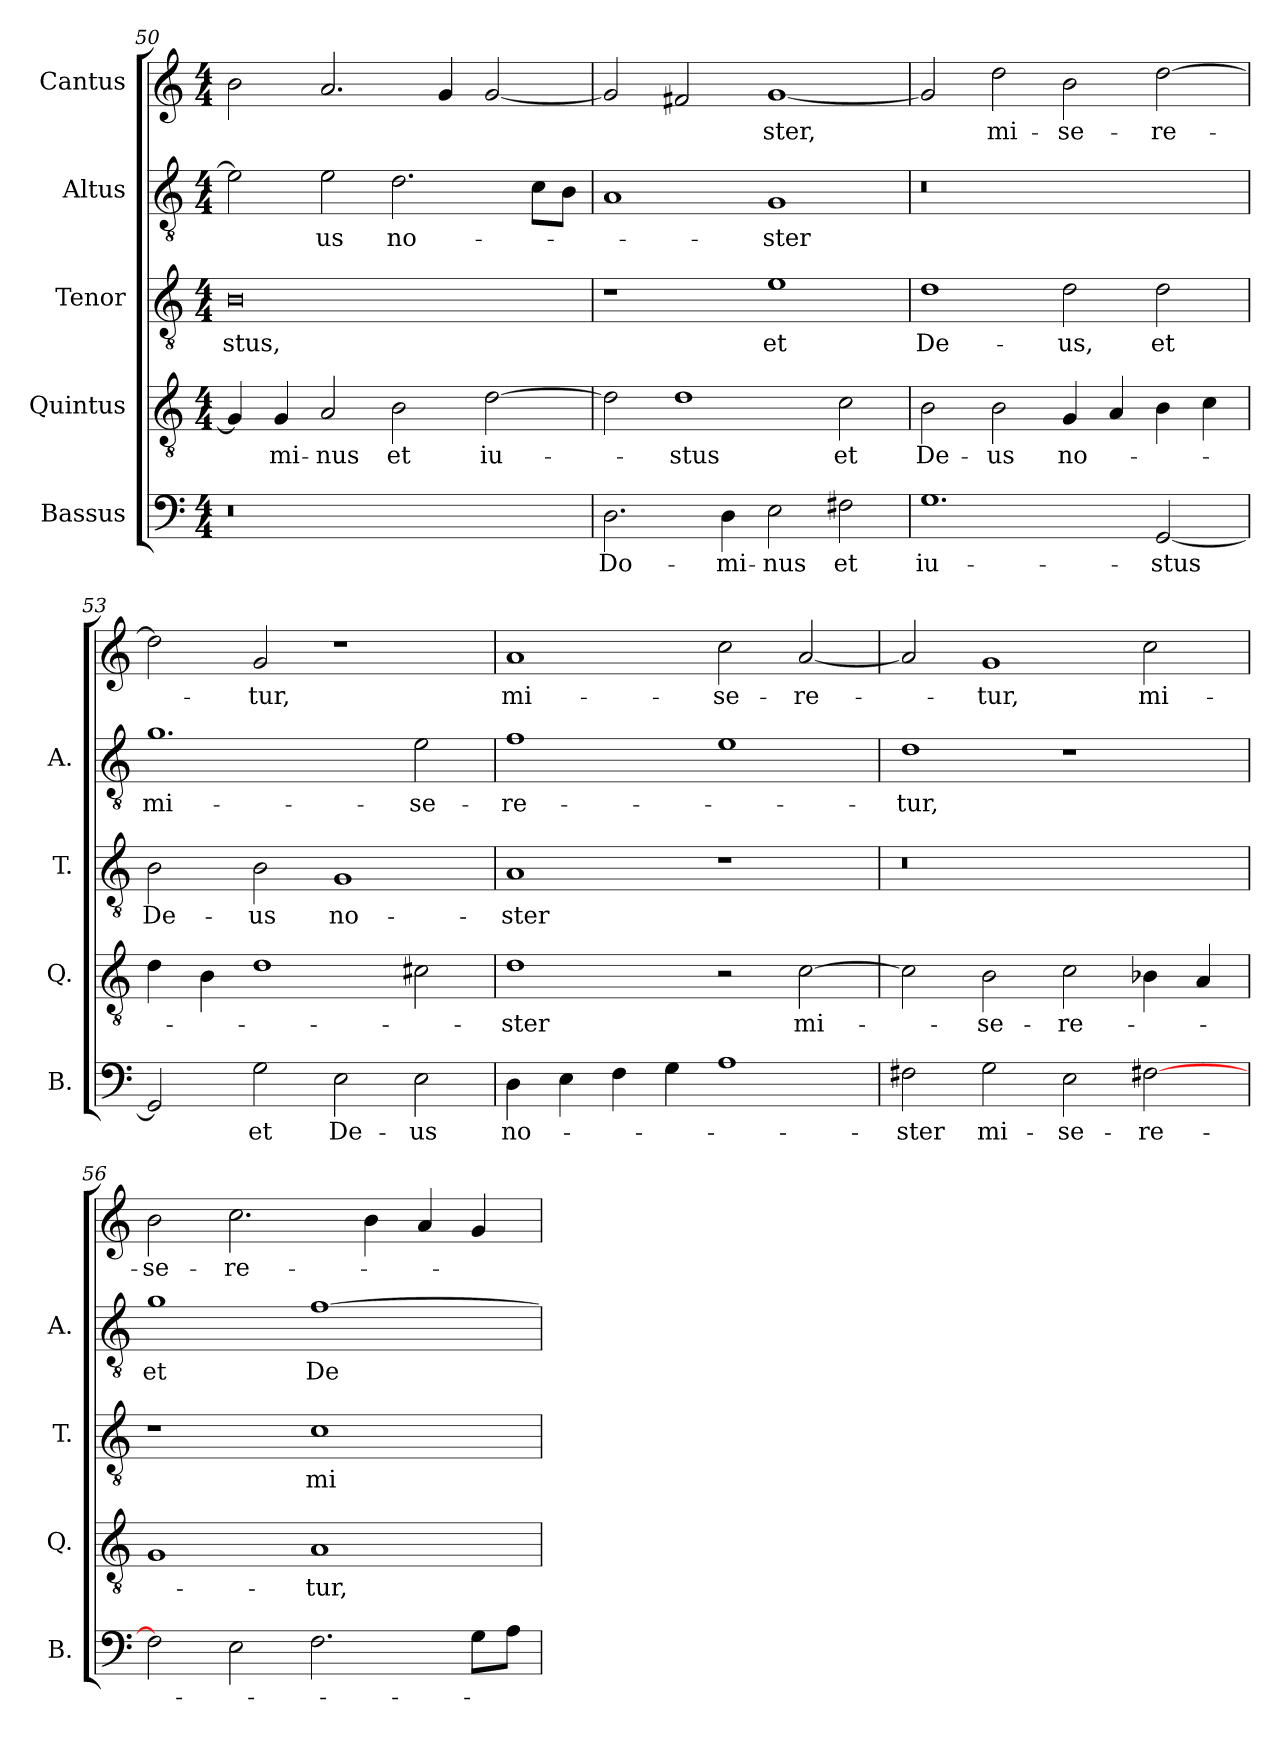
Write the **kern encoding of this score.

**kern	**text	**kern	**text	**kern	**text	**kern	**text	**kern	**text
*part5	*part5	*part4	*part4	*part3	*part3	*part2	*part2	*part1	*part1
*staff5	*staff5	*staff4	*staff4	*staff3	*staff3	*staff2	*staff2	*staff1	*staff1
*I"Bassus	*	*I"Quintus	*	*I"Tenor	*	*I"Altus	*	*I"Cantus	*
*I'B.	*	*I'Q.	*	*I'T.	*	*I'A.	*	*	*
*clefF4	*	*clefGv2	*	*clefGv2	*	*clefGv2	*	*clefG2	*
*k[]	*	*k[]	*	*k[]	*	*k[]	*	*k[]	*
*C:	*	*C:	*	*C:	*	*C:	*	*C:	*
*M4/4	*	*M4/4	*	*M4/4	*	*M4/4	*	*M4/4	*
=50	=50	=50	=50	=50	=50	=50	=50	=50	=50
!LO:N:vis=0	!	!	!	!	!	!	!	!	!
1r	.	4G/]	.	0B\	-stus,	2e\]	.	2b\	.
.	.	4G/	-mi-	.	.	.	.	.	.
.	.	2A/	-nus	.	.	2e\	-us	2.a/	.
1ryy	.	2B\	et	.	.	2.d\	no-	.	.
.	.	.	.	.	.	.	.	4g/	.
.	.	[2d\	iu-	.	.	.	.	[2g/	.
.	.	.	.	.	.	8c\L	.	.	.
.	.	.	.	.	.	8B\J	.	.	.
=51	=51	=51	=51	=51	=51	=51	=51	=51	=51
2.D\	Do-	2d\]	.	1r	.	1A/	.	2g/]	.
.	.	1d\	-stus	.	.	.	.	2f#X/	.
4D\	-mi-	.	.	.	.	.	.	.	.
2E\	-nus	.	.	1e\	et	1G/	-ster	[1g/	-ster,
2F#X\	et	2c\	et	.	.	.	.	.	.
=52	=52	=52	=52	=52	=52	=52	=52	=52	=52
!	!	!	!	!	!	!LO:N:vis=0	!	!	!
1.G\	iu-	2B\	De-	1d\	De-	1r	.	2g/]	.
.	.	2B\	-us	.	.	.	.	2dd\	mi-
.	.	4G/	no-	2d\	-us,	1ryy	.	2b\	-se-
.	.	4A/	.	.	.	.	.	.	.
[2GG/	-stus	4B\	.	2d\	et	.	.	[2dd\	-re-
.	.	4c\	.	.	.	.	.	.	.
=53	=53	=53	=53	=53	=53	=53	=53	=53	=53
2GG/]	.	4d\	.	2B\	De-	1.g\	mi-	2dd\]	.
.	.	4B\	.	.	.	.	.	.	.
2G\	et	1d\	.	2B\	-us	.	.	2g/	-tur,
2E\	De-	.	.	1G/	no-	.	.	1r	.
2E\	-us	2c#X\	.	.	.	2e\	-se-	.	.
=54	=54	=54	=54	=54	=54	=54	=54	=54	=54
4D\	no-	1d\	-ster	1A/	-ster	1f\	-re-	1a/	mi-
4E\	.	.	.	.	.	.	.	.	.
4F\	.	.	.	.	.	.	.	.	.
4G\	.	.	.	.	.	.	.	.	.
1A\	.	2r	.	1r	.	1e\	.	2cc\	-se-
.	.	[2c\	mi-	.	.	.	.	[2a/	-re-
=55	=55	=55	=55	=55	=55	=55	=55	=55	=55
!	!	!	!	!LO:N:vis=0	!	!	!	!	!
2F#X\	-ster	2c\]	.	1r	.	1d\	-tur,	2a/]	.
2G\	mi-	2B\	-se-	.	.	.	.	1g/	-tur,
2E\	-se-	2c\	-re-	1ryy	.	1r	.	.	.
[2F#X\	-re-	4B-X\	.	.	.	.	.	2cc\	mi-
.	.	4A/	.	.	.	.	.	.	.
=56	=56	=56	=56	=56	=56	=56	=56	=56	=56
2F\]	.	1G/	.	1r	.	1g\	et	2b\	-se-
2E\	.	.	.	.	.	.	.	2.cc\	-re-
2.F\	.	1A/	-tur,	1c\	mi-	[1f\	De-	.	.
.	.	.	.	.	.	.	.	4b\	.
.	.	.	.	.	.	.	.	4a/	.
8G\L	.	.	.	.	.	.	.	4g/	.
8A\J	.	.	.	.	.	.	.	.	.
=	=	=	=	=	=	=	=	=	=
*-	*-	*-	*-	*-	*-	*-	*-	*-	*-
